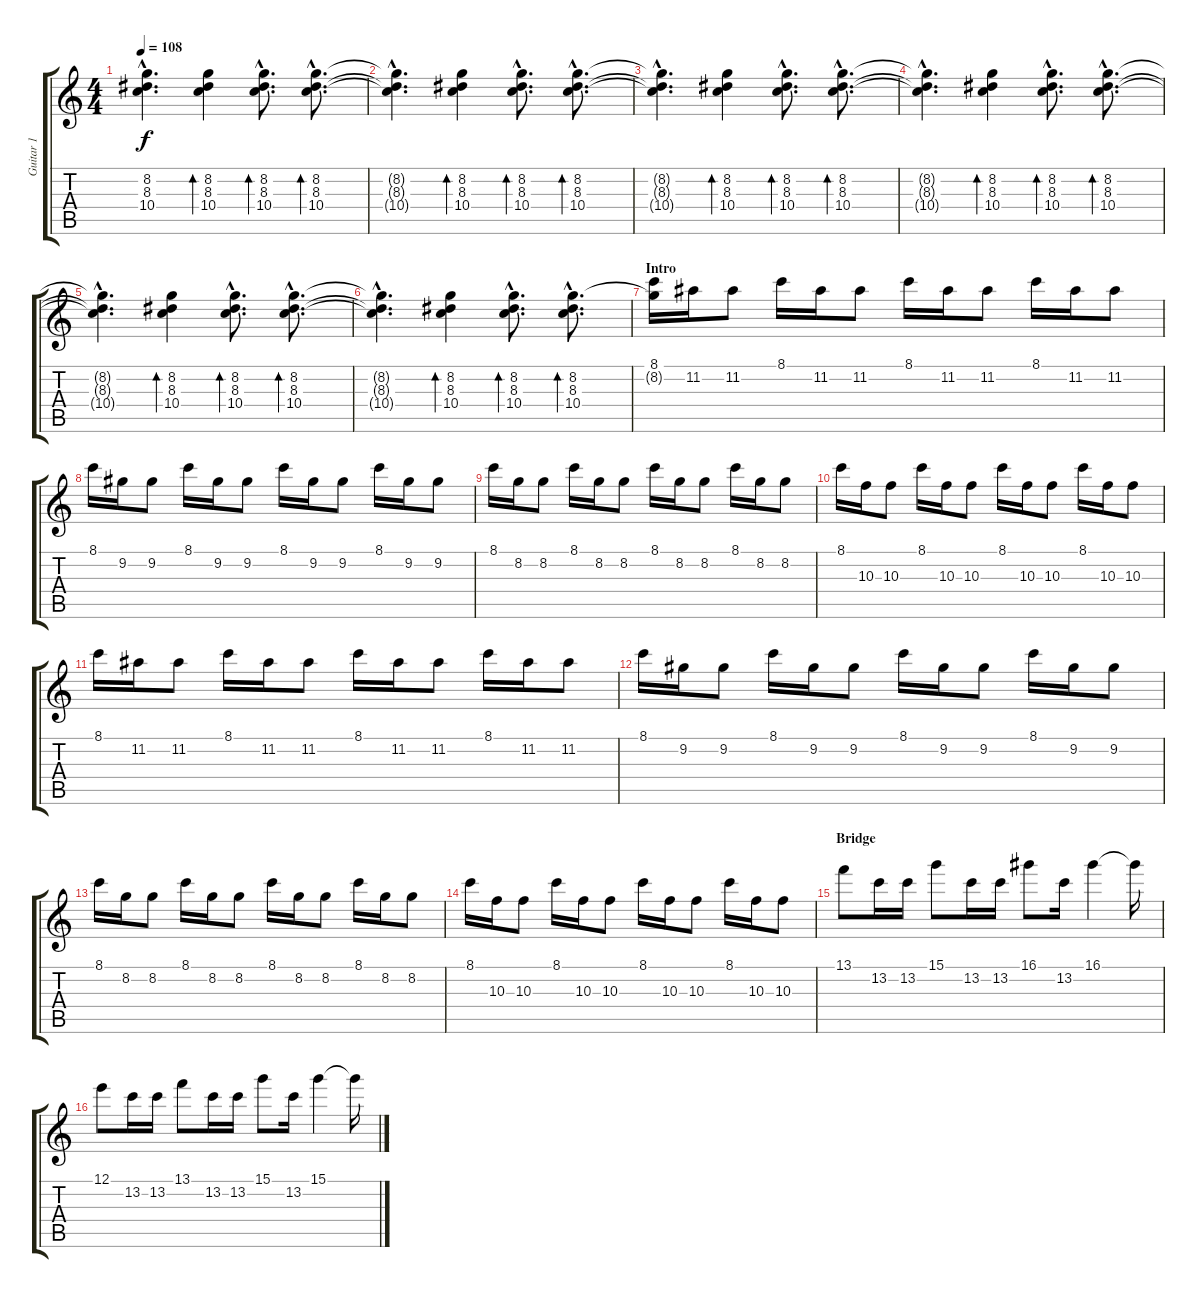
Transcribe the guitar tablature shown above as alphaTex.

\track ("Guitar 1" "Guitar 1") {instrument electricguitarclean}
\staff {score tabs}
\tuning (E4 B3 G3 D3 A2 E2) {hide}
\ts (4 4)
\tempo 108
\clef g2
\ks c
(8.2{hac t} 8.3{hac t} 10.4{hac t}).4{d dy f} (8.2 8.3 10.4).4{bd 120} (8.2{hac} 8.3{hac} 10.4{hac}).8{d bd 120} (8.2{hac} 8.3{hac} 10.4{hac}).8{d bd 120} |
(8.2{hac t} 8.3{hac t} 10.4{hac t}).4{d} (8.2 8.3 10.4).4{bd 120} (8.2{hac} 8.3{hac} 10.4{hac}).8{d bd 120} (8.2{hac} 8.3{hac} 10.4{hac}).8{d bd 120} |
(8.2{hac t} 8.3{hac t} 10.4{hac t}).4{d} (8.2 8.3 10.4).4{bd 120} (8.2{hac} 8.3{hac} 10.4{hac}).8{d bd 120} (8.2{hac} 8.3{hac} 10.4{hac}).8{d bd 120} |
(8.2{hac t} 8.3{hac t} 10.4{hac t}).4{d} (8.2 8.3 10.4).4{bd 120} (8.2{hac} 8.3{hac} 10.4{hac}).8{d bd 120} (8.2{hac} 8.3{hac} 10.4{hac}).8{d bd 120} |
(8.2{hac t} 8.3{hac t} 10.4{hac t}).4{d} (8.2 8.3 10.4).4{bd 120} (8.2{hac} 8.3{hac} 10.4{hac}).8{d bd 120} (8.2{hac} 8.3{hac} 10.4{hac}).8{d bd 120} |
(8.2{hac t} 8.3{hac t} 10.4{hac t}).4{d} (8.2 8.3 10.4).4{bd 120} (8.2{hac} 8.3{hac} 10.4{hac}).8{d bd 120} (8.2{hac} 8.3{hac} 10.4{hac}).8{d bd 120} |
\section ("" "Intro")
(8.1 8.2{t}).16{volume 11} 11.2.16 11.2.8 8.1.16 11.2.16 11.2.8 8.1.16 11.2.16 11.2.8 8.1.16 11.2.16 11.2.8 |
8.1.16 9.2.16 9.2.8 8.1.16 9.2.16 9.2.8 8.1.16 9.2.16 9.2.8 8.1.16 9.2.16 9.2.8 |
8.1.16 8.2.16 8.2.8 8.1.16 8.2.16 8.2.8 8.1.16 8.2.16 8.2.8 8.1.16 8.2.16 8.2.8 |
8.1.16 10.3.16 10.3.8 8.1.16 10.3.16 10.3.8 8.1.16 10.3.16 10.3.8 8.1.16 10.3.16 10.3.8 |
8.1.16 11.2.16 11.2.8 8.1.16 11.2.16 11.2.8 8.1.16 11.2.16 11.2.8 8.1.16 11.2.16 11.2.8 |
8.1.16 9.2.16 9.2.8 8.1.16 9.2.16 9.2.8 8.1.16 9.2.16 9.2.8 8.1.16 9.2.16 9.2.8 |
8.1.16 8.2.16 8.2.8 8.1.16 8.2.16 8.2.8 8.1.16 8.2.16 8.2.8 8.1.16 8.2.16 8.2.8 |
8.1.16 10.3.16 10.3.8 8.1.16 10.3.16 10.3.8 8.1.16 10.3.16 10.3.8 8.1.16 10.3.16 10.3.8 |
\section ("" "Bridge ")
13.1.8 13.2.16 13.2.16 15.1.8 13.2.16 13.2.16 16.1.8 13.2.16 16.1.4 16.1{t}.16 |
12.1.8 13.2.16 13.2.16 13.1.8 13.2.16 13.2.16 15.1.8 13.2.16 15.1.4 15.1{t}.16
